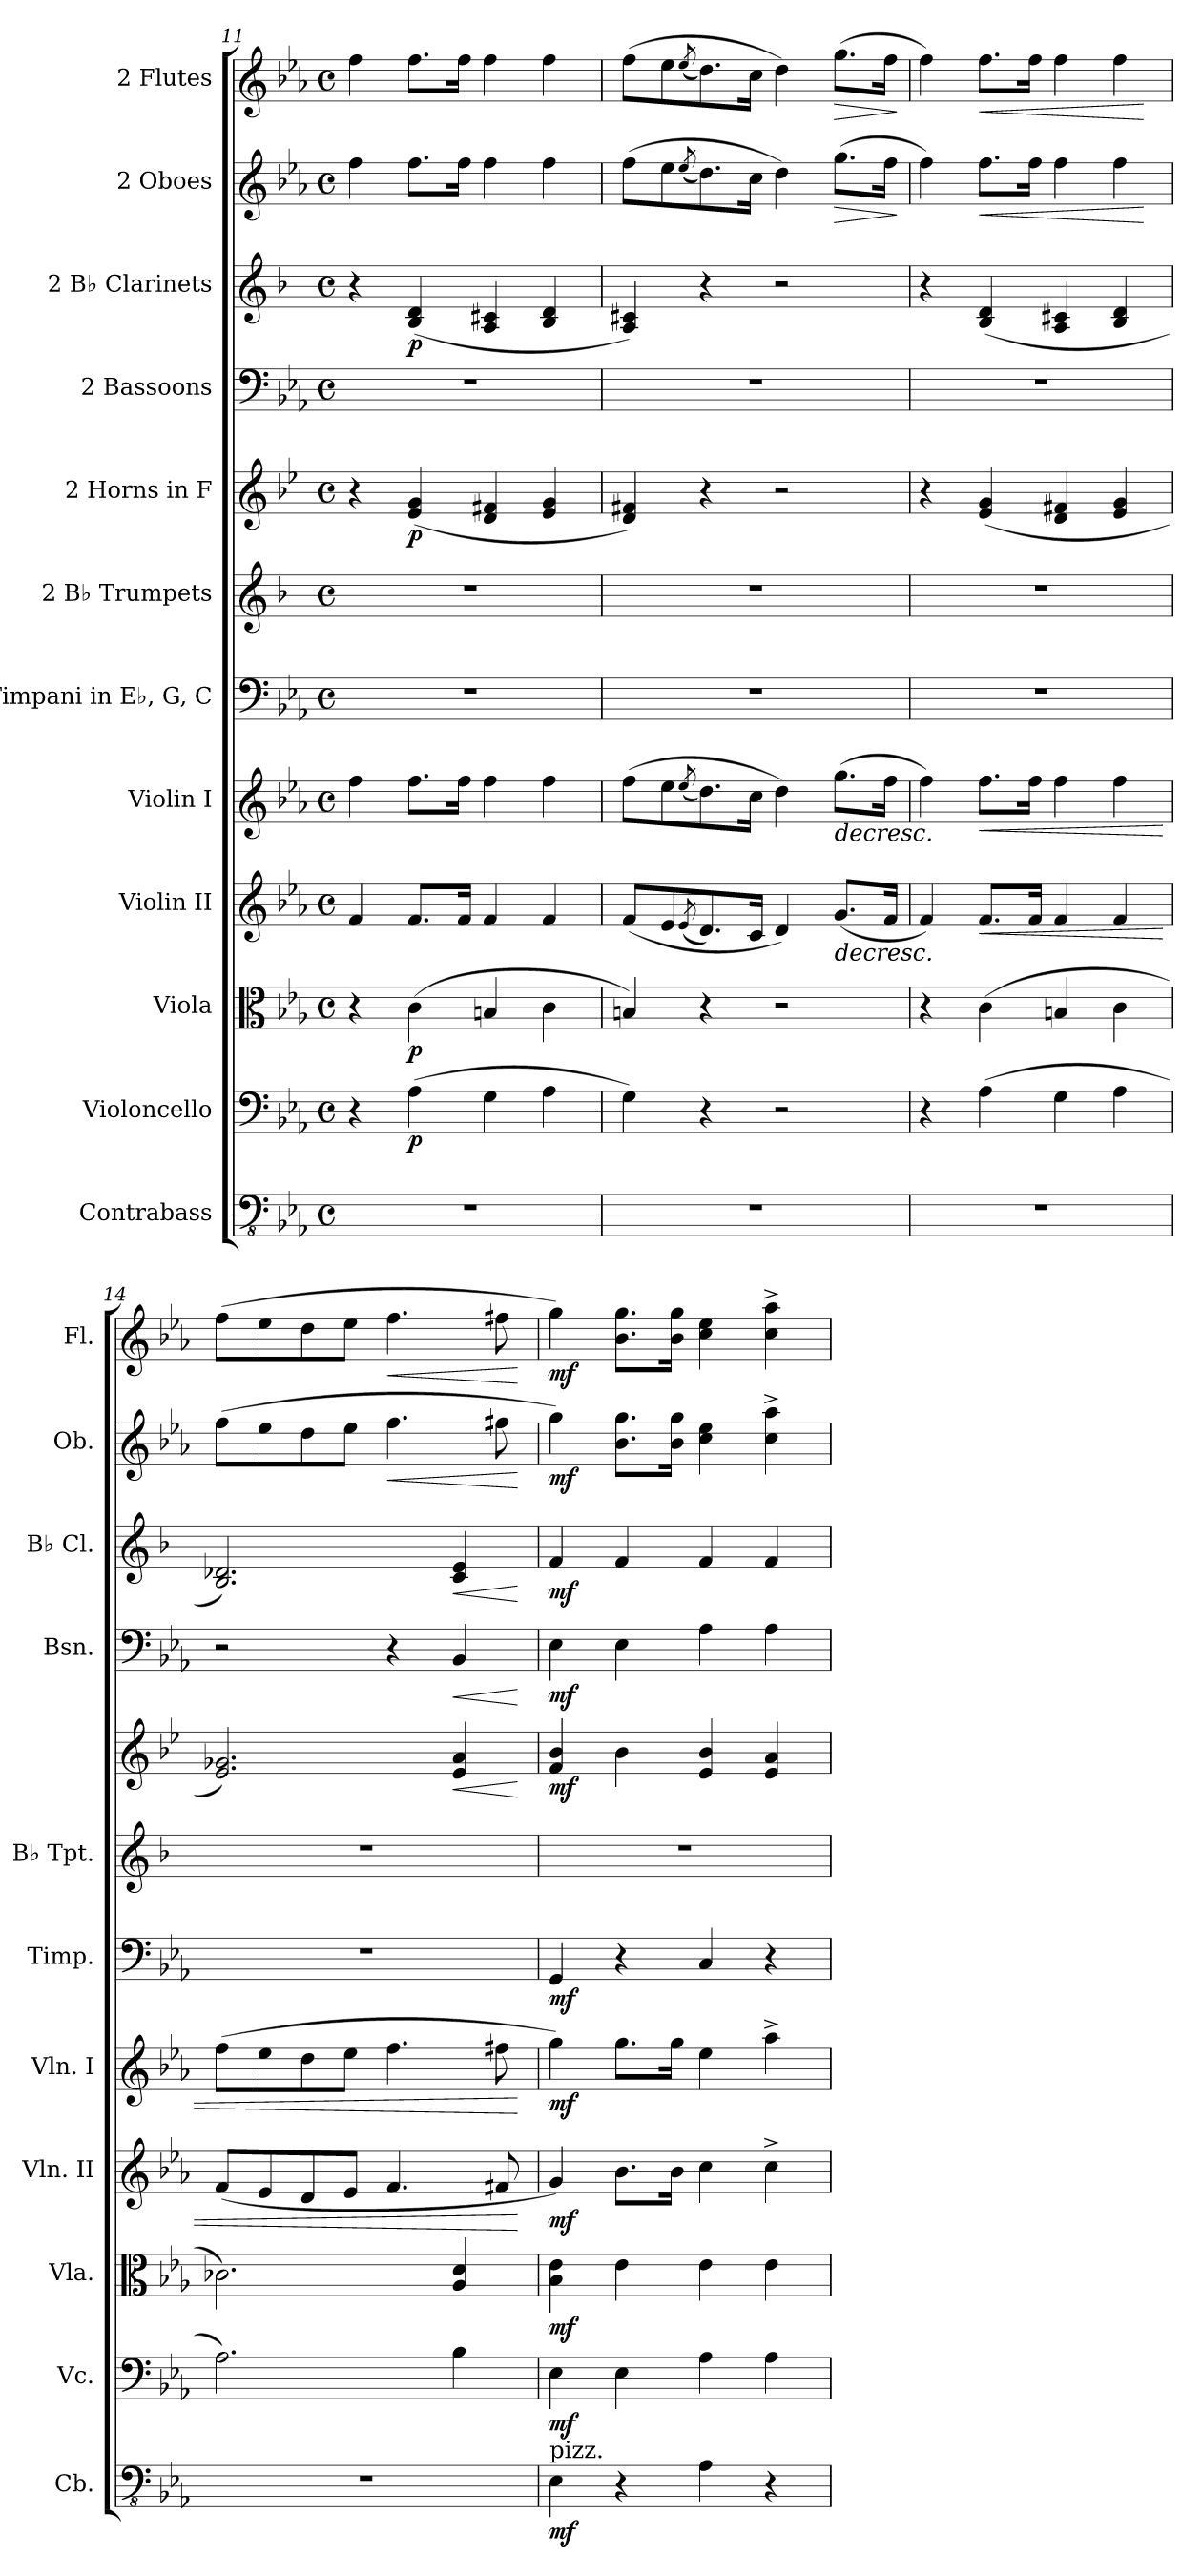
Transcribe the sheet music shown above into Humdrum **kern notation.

**kern	**dynam	**kern	**dynam	**kern	**dynam	**kern	**dynam	**kern	**dynam	**kern	**dynam	**kern	**kern	**dynam	**kern	**dynam	**kern	**dynam	**kern	**dynam	**kern	**dynam
*part12	*part12	*part11	*part11	*part10	*part10	*part9	*part9	*part8	*part8	*part7	*part7	*part6	*part5	*part5	*part4	*part4	*part3	*part3	*part2	*part2	*part1	*part1
*staff12	*staff12	*staff11	*staff11	*staff10	*staff10	*staff9	*staff9	*staff8	*staff8	*staff7	*staff7	*staff6	*staff5	*staff5	*staff4	*staff4	*staff3	*staff3	*staff2	*staff2	*staff1	*staff1
*I"Contrabass	*	*I"Violoncello	*	*I"Viola	*	*I"Violin II	*	*I"Violin I	*	*I"Timpani in E♭, G, C	*	*I"2 B♭ Trumpets	*I"2 Horns in F	*	*I"2 Bassoons	*	*I"2 B♭ Clarinets	*	*I"2 Oboes	*	*I"2 Flutes	*
*I'Cb.	*	*I'Vc.	*	*I'Vla.	*	*I'Vln. II	*	*I'Vln. I	*	*I'Timp.	*	*I'B♭ Tpt.	*	*	*I'Bsn.	*	*I'B♭ Cl.	*	*I'Ob.	*	*I'Fl.	*
*clefFv4	*	*clefF4	*	*clefC3	*	*clefG2	*	*clefG2	*	*clefF4	*	*clefG2	*clefG2	*	*clefF4	*	*clefG2	*	*clefG2	*	*clefG2	*
*	*	*	*	*	*	*	*	*	*	*	*	*ITrd1c2	*ITrd4c7	*	*	*	*ITrd1c2	*	*	*	*	*
*k[b-e-a-]	*	*k[b-e-a-]	*	*k[b-e-a-]	*	*k[b-e-a-]	*	*k[b-e-a-]	*	*k[b-e-a-]	*	*k[b-e-a-]	*k[b-e-a-]	*	*k[b-e-a-]	*	*k[b-e-a-]	*	*k[b-e-a-]	*	*k[b-e-a-]	*
*M4/4	*	*M4/4	*	*M4/4	*	*M4/4	*	*M4/4	*	*M4/4	*	*M4/4	*M4/4	*	*M4/4	*	*M4/4	*	*M4/4	*	*M4/4	*
*met(c)	*	*met(c)	*	*met(c)	*	*met(c)	*	*met(c)	*	*met(c)	*	*met(c)	*met(c)	*	*met(c)	*	*met(c)	*	*met(c)	*	*met(c)	*
=11	=11	=11	=11	=11	=11	=11	=11	=11	=11	=11	=11	=11	=11	=11	=11	=11	=11	=11	=11	=11	=11	=11
1r	.	4r	.	4r	.	4f/	.	4ff\	.	1r	.	1r	4r	.	1r	.	4r	.	4ff\	.	4ff\	.
!	!	!	!LO:DY:b	!	!LO:DY:b	!	!	!	!	!	!	!	!	!LO:DY:b	!	!	!	!LO:DY:b	!	!	!	!
.	.	(>4A-\	p	(>4c\	p	8.f/L	.	8.ff\L	.	.	.	.	(4A-/ 4c/	p	.	.	(4A-/ 4c/	p	8.ff\L	.	8.ff\L	.
.	.	.	.	.	.	16f/Jk	.	16ff\Jk	.	.	.	.	.	.	.	.	.	.	16ff\Jk	.	16ff\Jk	.
.	.	4G\	.	4Bn/	.	4f/	.	4ff\	.	.	.	.	4G/ 4Bn/	.	.	.	4G/ 4Bn/	.	4ff\	.	4ff\	.
.	.	4A-\	.	4c\	.	4f/	.	4ff\	.	.	.	.	4A-/ 4c/	.	.	.	4A-/ 4c/	.	4ff\	.	4ff\	.
=12	=12	=12	=12	=12	=12	=12	=12	=12	=12	=12	=12	=12	=12	=12	=12	=12	=12	=12	=12	=12	=12	=12
1r	.	4G\)	.	4Bn/)	.	(8f/L	.	(>8ff\L	.	1r	.	1r	4G/ 4Bn/)	.	1r	.	4G/ 4Bn/)	.	(>8ff\L	.	(>8ff\L	.
.	.	.	.	.	.	8e-/	.	8ee-\	.	.	.	.	.	.	.	.	.	.	8ee-\	.	8ee-\	.
.	.	.	.	.	.	(8qe-/	.	(8qee-/	.	.	.	.	.	.	.	.	.	.	(8qee-/	.	(8qee-/	.
.	.	4r	.	4r	.	8.d/)	.	8.dd\)	.	.	.	.	4r	.	.	.	4r	.	8.dd\)	.	8.dd\)	.
.	.	.	.	.	.	16c/Jk	.	16cc\Jk	.	.	.	.	.	.	.	.	.	.	16cc\Jk	.	16cc\Jk	.
.	.	2r	.	2r	.	4d/)	.	4dd\)	.	.	.	.	2r	.	.	.	2r	.	4dd\)	.	4dd\)	.
!	!	!	!	!	!	!	!LO:HP:b	!	!LO:HP:b	!	!	!	!	!	!	!	!	!	!	!LO:HP:b	!	!LO:HP:b
.	.	.	.	.	.	(8.g/L	>	(>8.gg\L	>	.	.	.	.	.	.	.	.	.	(>8.gg\L	>	(>8.gg\L	>
.	.	.	.	.	.	16f/Jk	.	16ff\Jk	.	.	.	.	.	.	.	.	.	.	16ff\Jk	.	16ff\Jk	.
.	.	.	.	.	.	.	.	.	.	.	.	.	.	.	.	.	.	.	.	]	.	]
=13	=13	=13	=13	=13	=13	=13	=13	=13	=13	=13	=13	=13	=13	=13	=13	=13	=13	=13	=13	=13	=13	=13
1r	.	4r	.	4r	.	4f/)	.	4ff\)	.	1r	.	1r	4r	.	1r	.	4r	.	4ff\)	.	4ff\)	.
!	!	!	!	!	!	!	!LO:HP:b	!	!LO:HP:b	!	!	!	!	!	!	!	!	!	!	!LO:HP:b	!	!LO:HP:b
.	.	(>4A-\	.	(>4c\	.	8.f/L	<	8.ff\L	<	.	.	.	(4A-/ 4c/	.	.	.	(4A-/ 4c/	.	8.ff\L	<	8.ff\L	<
.	.	.	.	.	.	16f/Jk	.	16ff\Jk	.	.	.	.	.	.	.	.	.	.	16ff\Jk	.	16ff\Jk	.
.	.	4G\	.	4Bn/	.	4f/	.	4ff\	.	.	.	.	4G/ 4Bn/	.	.	.	4G/ 4Bn/	.	4ff\	.	4ff\	.
.	.	4A-\	.	4c\	.	4f/	.	4ff\	.	.	.	.	4A-/ 4c/	.	.	.	4A-/ 4c/	.	4ff\	.	4ff\	.
.	.	.	.	.	.	.	]	.	]	.	.	.	.	.	.	.	.	.	.	[	.	[
=14	=14	=14	=14	=14	=14	=14	=14	=14	=14	=14	=14	=14	=14	=14	=14	=14	=14	=14	=14	=14	=14	=14
1r	.	2.A-\)	.	2.c-X\)	.	(8f/L	.	(>8ff\L	.	1r	.	1r	2.A-/ 2.c-X/)	.	2r	.	2.A-/ 2.c-X/)	.	(>8ff\L	.	(>8ff\L	.
.	.	.	.	.	.	8e-/	.	8ee-\	.	.	.	.	.	.	.	.	.	.	8ee-\	.	8ee-\	.
.	.	.	.	.	.	8d/	.	8dd\	.	.	.	.	.	.	.	.	.	.	8dd\	.	8dd\	.
.	.	.	.	.	.	8e-/J	.	8ee-\J	.	.	.	.	.	.	.	.	.	.	8ee-\J	.	8ee-\J	.
!	!	!	!	!	!	!	!	!	!	!	!	!	!	!	!	!	!	!	!	!LO:HP:b	!	!LO:HP:b
.	.	.	.	.	.	4.f/	.	4.ff\	.	.	.	.	.	.	4r	.	.	.	4.ff\	<	4.ff\	<
!	!	!	!	!	!	!	!	!	!	!	!	!	!	!LO:HP:b	!	!LO:HP:b	!	!LO:HP:b	!	!	!	!
.	.	4B-\	.	4A-/ 4d/	.	.	.	.	.	.	.	.	4A-/ 4d/	<	4BB-/	<	4B-/ 4d/	<	.	.	.	.
.	.	.	.	.	.	8f#X/	.	8ff#X\	.	.	.	.	.	.	.	.	.	.	8ff#X\	.	8ff#X\	.
.	.	.	.	.	.	.	[	.	[	.	.	.	.	[	.	[	.	[	.	[	.	[
!!LO:PB:g=z
=15	=15	=15	=15	=15	=15	=15	=15	=15	=15	=15	=15	=15	=15	=15	=15	=15	=15	=15	=15	=15	=15	=15
!LO:TX:a:t=pizz.	!	!	!	!	!	!	!	!	!	!	!	!	!	!	!	!	!	!	!	!	!	!
!	!LO:DY:b	!	!LO:DY:b	!	!LO:DY:b	!	!LO:DY:b	!	!LO:DY:b	!	!LO:DY:b	!	!	!LO:DY:b	!	!LO:DY:b	!	!LO:DY:b	!	!LO:DY:b	!	!LO:DY:b
4EE-\	mf	4E-\	mf	4B-\ 4e-\	mf	4g/)	mf	4gg\)	mf	4GG/	mf	1r	4B-/ 4e-/	mf	4E-\	mf	4e-/	mf	4gg\)	mf	4gg\)	mf
4r	.	4E-\	.	4e-\	.	8.b-\L	.	8.gg\L	.	4r	.	.	4e-\	.	4E-\	.	4e-/	.	8.b-\ 8.gg\L	.	8.b-\ 8.gg\L	.
.	.	.	.	.	.	16b-\Jk	.	16gg\Jk	.	.	.	.	.	.	.	.	.	.	16b-\ 16gg\Jk	.	16b-\ 16gg\Jk	.
4AA-\	.	4A-\	.	4e-\	.	4cc\	.	4ee-\	.	4C/	.	.	4A-/ 4e-/	.	4A-\	.	4e-/	.	4cc\ 4ee-\	.	4cc\ 4ee-\	.
4r	.	4A-\	.	4e-\	.	4cc^\	.	4aa-^\	.	4r	.	.	4A-/ 4d/	.	4A-\	.	4e-/	.	4cc\^ 4aa-\^	.	4cc\^ 4aa-\^	.
=	=	=	=	=	=	=	=	=	=	=	=	=	=	=	=	=	=	=	=	=	=	=
*-	*-	*-	*-	*-	*-	*-	*-	*-	*-	*-	*-	*-	*-	*-	*-	*-	*-	*-	*-	*-	*-	*-
